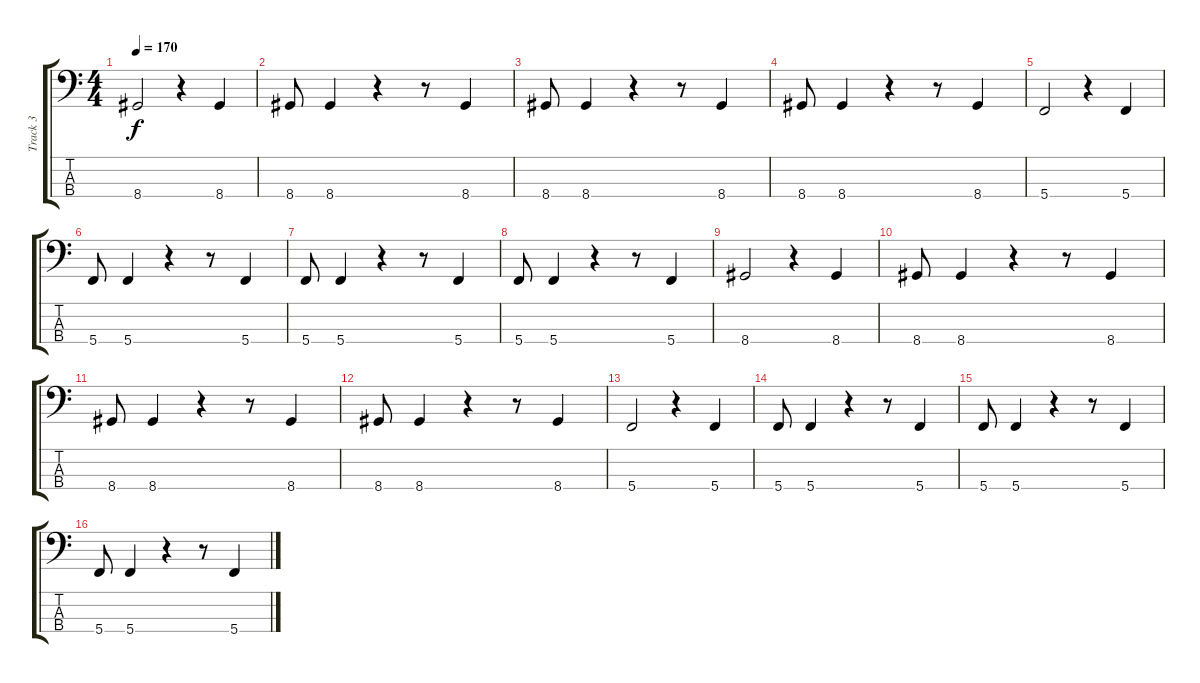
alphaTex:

\track ("Track 3" "Track 3") {instrument electricbassfinger}
\staff {score tabs}
\tuning (F2 C2 G1 C1) {hide}
\ts (4 4)
\tempo 170
\clef f4
\ks c
8.4.2{dy f} r.4 8.4.4 |
8.4.8 8.4.4 r.4 r.8 8.4.4 |
8.4.8 8.4.4 r.4 r.8 8.4.4 |
8.4.8 8.4.4 r.4 r.8 8.4.4 |
5.4.2 r.4 5.4.4 |
5.4.8 5.4.4 r.4 r.8 5.4.4 |
5.4.8 5.4.4 r.4 r.8 5.4.4 |
5.4.8 5.4.4 r.4 r.8 5.4.4 |
8.4.2 r.4 8.4.4 |
8.4.8 8.4.4 r.4 r.8 8.4.4 |
8.4.8 8.4.4 r.4 r.8 8.4.4 |
8.4.8 8.4.4 r.4 r.8 8.4.4 |
5.4.2 r.4 5.4.4 |
5.4.8 5.4.4 r.4 r.8 5.4.4 |
5.4.8 5.4.4 r.4 r.8 5.4.4 |
5.4.8 5.4.4 r.4 r.8 5.4.4
